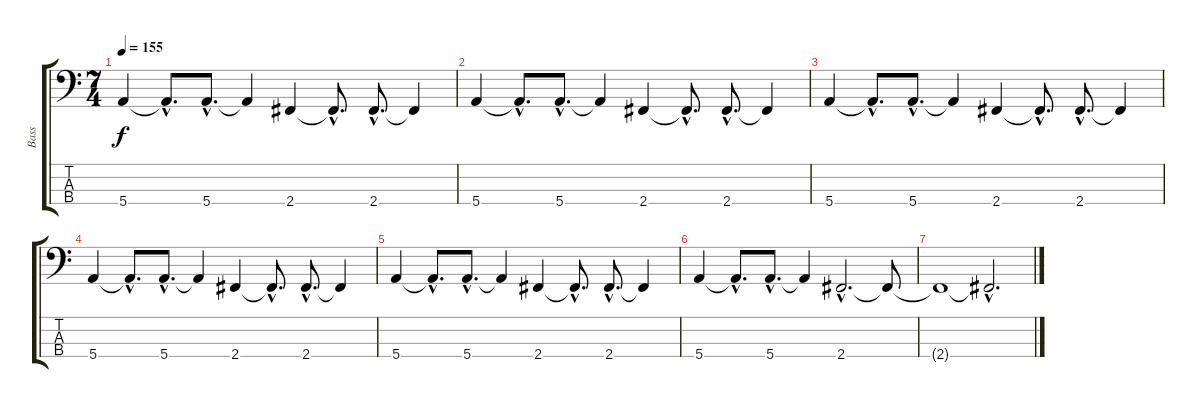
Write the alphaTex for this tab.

\track ("Bass" "Bass") {instrument electricbassfinger}
\staff {score tabs}
\tuning (G2 D2 A1 E1) {hide}
\ts (7 4)
\tempo 155
\clef f4
\ks c
5.4.4{dy f} 5.4{hac t}.8{d} 5.4{hac}.8{d} 5.4{t}.4 2.4.4 2.4{hac t}.8{d} 2.4{hac}.8{d} 2.4{t}.4 |
5.4.4 5.4{hac t}.8{d} 5.4{hac}.8{d} 5.4{t}.4 2.4.4 2.4{hac t}.8{d} 2.4{hac}.8{d} 2.4{t}.4 |
5.4.4 5.4{hac t}.8{d} 5.4{hac}.8{d} 5.4{t}.4 2.4.4 2.4{hac t}.8{d} 2.4{hac}.8{d} 2.4{t}.4 |
5.4.4 5.4{hac t}.8{d} 5.4{hac}.8{d} 5.4{t}.4 2.4.4 2.4{hac t}.8{d} 2.4{hac}.8{d} 2.4{t}.4 |
5.4.4 5.4{hac t}.8{d} 5.4{hac}.8{d} 5.4{t}.4 2.4.4 2.4{hac t}.8{d} 2.4{hac}.8{d} 2.4{t}.4 |
5.4.4 5.4{hac t}.8{d} 5.4{hac}.8{d} 5.4{t}.4 2.4{hac}.2{d} 2.4{t}.8 |
2.4{t}.1 2.4{hac t}.2{d}
